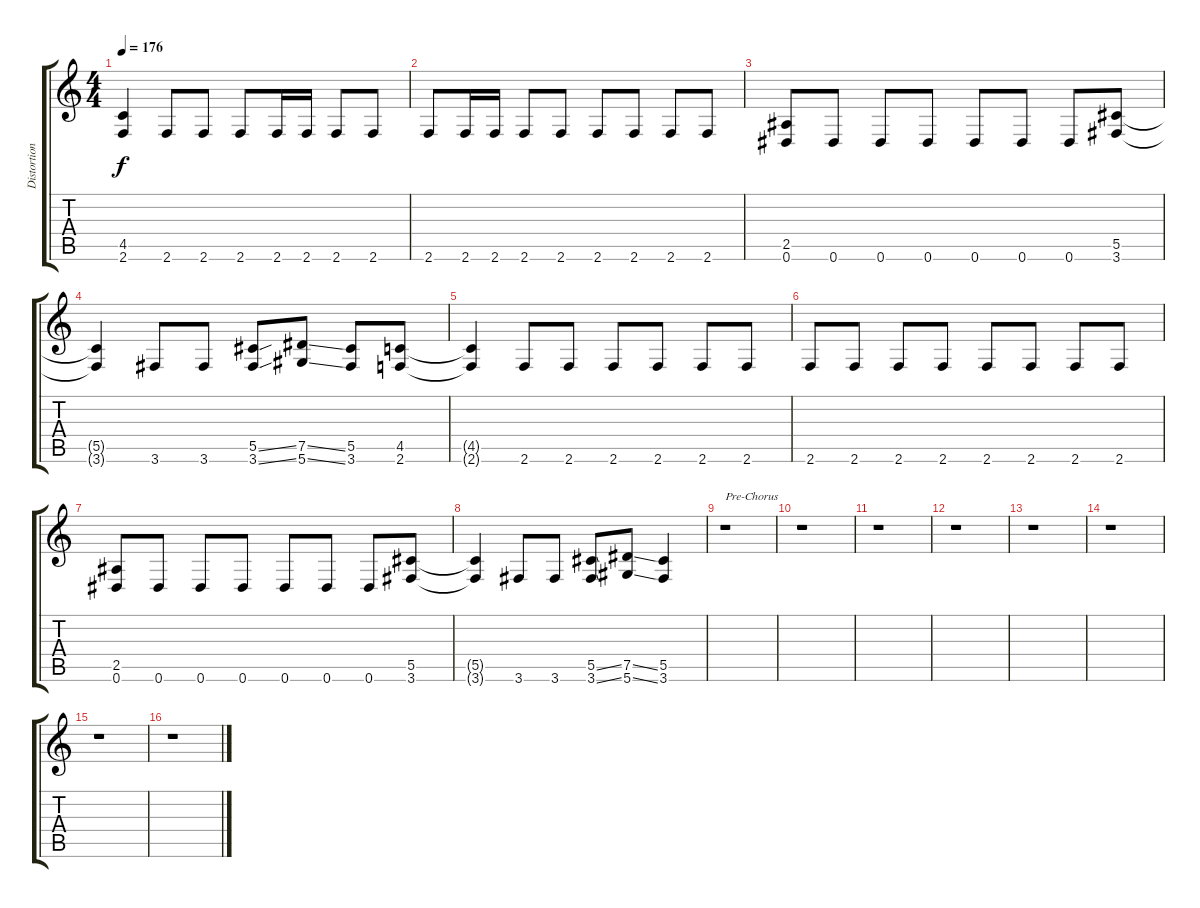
\track ("Distortion Guitar I" "Distortion") {instrument distortionguitar}
\staff {score tabs}
\tuning (Eb4 Bb3 Gb3 Db3 Ab2 Eb2) {hide}
\ts (4 4)
\tempo 176
\clef g2
\ks c
(4.5{t} 2.6{t}).4{dy f} 2.6.8 2.6.8 2.6.8 2.6.16 2.6.16 2.6.8 2.6.8 |
2.6.8 2.6.16 2.6.16 2.6.8 2.6.8 2.6.8 2.6.8 2.6.8 2.6.8 |
(2.5 0.6).8 0.6.8 0.6.8 0.6.8 0.6.8 0.6.8 0.6.8 (5.5 3.6).8 |
(5.5{t} 3.6{t}).4 3.6.8 3.6.8 (5.5{ss} 3.6{ss}).8 (7.5{ss} 5.6{ss}).8 (5.5 3.6).8 (4.5 2.6).8 |
(4.5{t} 2.6{t}).4 2.6.8 2.6.8 2.6.8 2.6.8 2.6.8 2.6.8 |
2.6.8 2.6.8 2.6.8 2.6.8 2.6.8 2.6.8 2.6.8 2.6.8 |
(2.5 0.6).8 0.6.8 0.6.8 0.6.8 0.6.8 0.6.8 0.6.8 (5.5 3.6).8 |
(5.5{t} 3.6{t}).4 3.6.8 3.6.8 (5.5{ss} 3.6{ss}).8 (7.5{ss} 5.6{ss}).8 (5.5 3.6).4 |
r.1{txt "Pre-Chorus"} |
r.1 |
r.1 |
r.1 |
r.1 |
r.1 |
r.1 |
r.1
